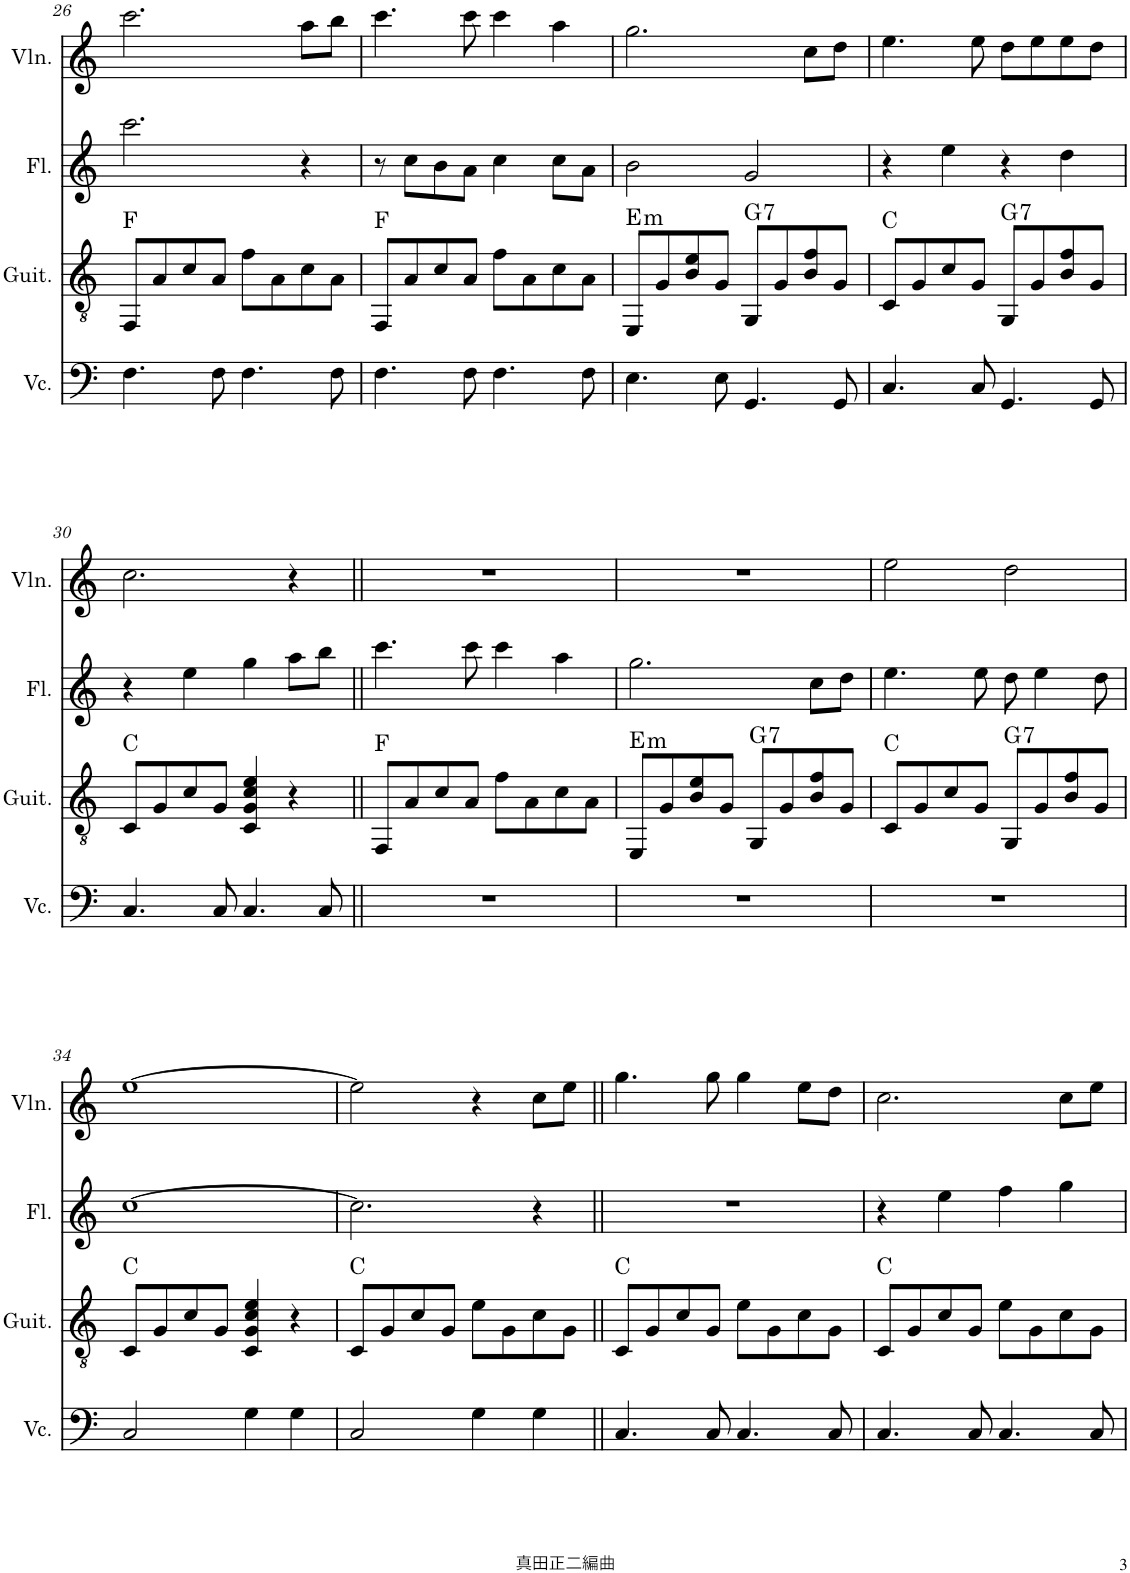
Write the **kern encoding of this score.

**kern	**kern	**harte	**kern	**kern
*part4	*part3	*part3	*part2	*part1
*staff4	*staff3	*	*staff2	*staff1
*I"チェロ	*I"クラシックギター	*	*I"フルート	*I"ヴァイオリン
!!LO:PB:g=z
*clefF4	*clefGv2	*	*clefG2	*clefG2
*k[]	*k[]	*	*k[]	*k[]
*M4/4	*M4/4	*	*M4/4	*M4/4
=26	=26	=26	=26	=26
4.F\	8FF/L	F:maj	2.ccc\	2.ccc\
.	8A/	.	.	.
.	8c/	.	.	.
8F\	8A/J	.	.	.
4.F\	8f\L	.	.	.
.	8A\	.	.	.
.	8c\	.	4r	8aa\L
8F\	8A\J	.	.	8bb\J
=27	=27	=27	=27	=27
4.F\	8FF/L	F:maj	8r	4.ccc\
.	8A/	.	8cc\L	.
.	8c/	.	8b\	.
8F\	8A/J	.	8a\J	8ccc\
4.F\	8f\L	.	4cc\	4ccc\
.	8A\	.	.	.
.	8c\	.	8cc\L	4aa\
8F\	8A\J	.	8a\J	.
=28	=28	=28	=28	=28
!	!	!LO:H:kt=m	!	!
4.E\	8EE/L	E:min	2b\	2.gg\
.	8G/	.	.	.
.	8B/ 8e/	.	.	.
8E\	8G/J	.	.	.
!	!	!LO:H:kt=7	!	!
4.GG/	8GG/L	G:7	2g/	.
.	8G/	.	.	.
.	8B/ 8f/	.	.	8cc\L
8GG/	8G/J	.	.	8dd\J
=29	=29	=29	=29	=29
4.C/	8C/L	C:maj	4r	4.ee\
.	8G/	.	.	.
.	8c/	.	4ee\	.
8C/	8G/J	.	.	8ee\
!	!	!LO:H:kt=7	!	!
4.GG/	8GG/L	G:7	4r	8dd\L
.	8G/	.	.	8ee\
.	8B/ 8f/	.	4dd\	8ee\
8GG/	8G/J	.	.	8dd\J
!!LO:LB:g=z
=30	=30	=30	=30	=30
4.C/	8C/L	C:maj	4r	2.cc\
.	8G/	.	.	.
.	8c/	.	4ee\	.
8C/	8G/J	.	.	.
4.C/	4C/ 4G/ 4c/ 4e/	.	4gg\	.
.	4r	.	8aa\L	4r
8C/	.	.	8bb\J	.
=31||	=31||	=31||	=31||	=31||
1r	8FF/L	F:maj	4.ccc\	1r
.	8A/	.	.	.
.	8c/	.	.	.
.	8A/J	.	8ccc\	.
.	8f\L	.	4ccc\	.
.	8A\	.	.	.
.	8c\	.	4aa\	.
.	8A\J	.	.	.
=32	=32	=32	=32	=32
!	!	!LO:H:kt=m	!	!
1r	8EE/L	E:min	2.gg\	1r
.	8G/	.	.	.
.	8B/ 8e/	.	.	.
.	8G/J	.	.	.
!	!	!LO:H:kt=7	!	!
.	8GG/L	G:7	.	.
.	8G/	.	.	.
.	8B/ 8f/	.	8cc\L	.
.	8G/J	.	8dd\J	.
=33	=33	=33	=33	=33
1r	8C/L	C:maj	4.ee\	2ee\
.	8G/	.	.	.
.	8c/	.	.	.
.	8G/J	.	8ee\	.
!	!	!LO:H:kt=7	!	!
.	8GG/L	G:7	8dd\	2dd\
.	8G/	.	4ee\	.
.	8B/ 8f/	.	.	.
.	8G/J	.	8dd\	.
!!LO:LB:g=z
=34	=34	=34	=34	=34
2C/	8C/L	C:maj	[1cc	[1ee
.	8G/	.	.	.
.	8c/	.	.	.
.	8G/J	.	.	.
4G\	4C/ 4G/ 4c/ 4e/	.	.	.
4G\	4r	.	.	.
=35	=35	=35	=35	=35
2C/	8C/L	C:maj	2.cc\]	2ee\]
.	8G/	.	.	.
.	8c/	.	.	.
.	8G/J	.	.	.
4G\	8e\L	.	.	4r
.	8G\	.	.	.
4G\	8c\	.	4r	8cc\L
.	8G\J	.	.	8ee\J
=36||	=36||	=36||	=36||	=36||
4.C/	8C/L	C:maj	1r	4.gg\
.	8G/	.	.	.
.	8c/	.	.	.
8C/	8G/J	.	.	8gg\
4.C/	8e\L	.	.	4gg\
.	8G\	.	.	.
.	8c\	.	.	8ee\L
8C/	8G\J	.	.	8dd\J
=37	=37	=37	=37	=37
4.C/	8C/L	C:maj	4r	2.cc\
.	8G/	.	.	.
.	8c/	.	4ee\	.
8C/	8G/J	.	.	.
4.C/	8e\L	.	4ff\	.
.	8G\	.	.	.
.	8c\	.	4gg\	8cc\L
8C/	8G\J	.	.	8ee\J
=	=	=	=	=
*-	*-	*-	*-	*-
